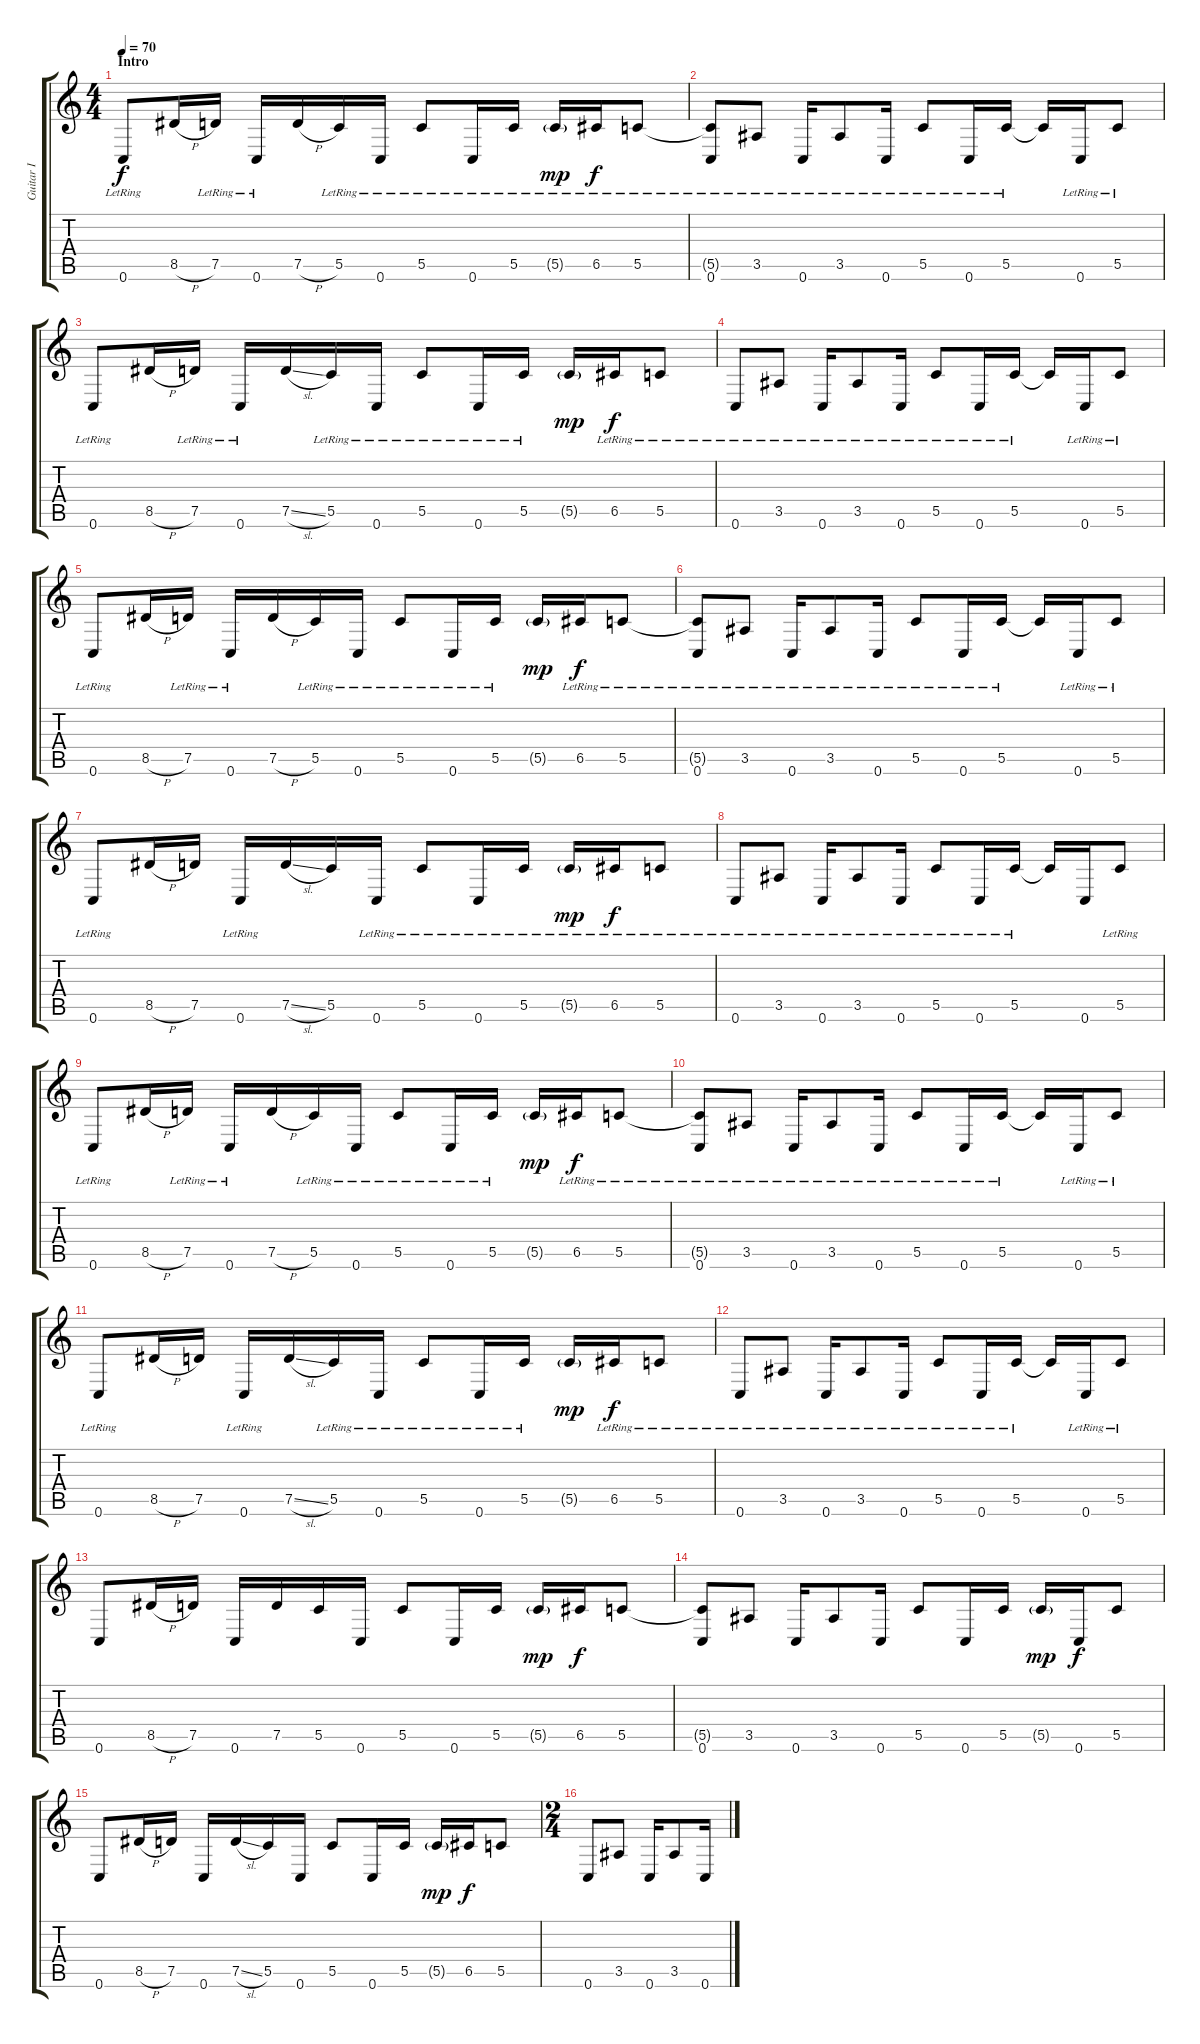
\track ("Guitar I" "Guitar I") {instrument electricguitarclean}
\staff {score tabs}
\tuning (D4 A3 F3 C3 G2 C2) {hide}
\ts (4 4)
\section ("" "Intro")
\tempo 70
\clef g2
\ks c
0.6{lr}.8{dy f instrument electricguitarclean} 8.5{h}.16 7.5{lr}.16 0.6{lr}.16 7.5{h}.16 5.5{lr}.16 0.6{lr}.16 5.5{lr}.8 0.6{lr}.16 5.5{lr}.16 5.5{g lr}.16{dy mp} 6.5{lr}.16{dy f} 5.5{lr}.8 |
(5.5{t} 0.6{lr}).8 3.5{lr}.8 0.6{lr}.16 3.5{lr}.8 0.6{lr}.16 5.5{lr}.8 0.6{lr}.16 5.5{lr}.16 5.5{t}.16 0.6{lr}.16 5.5{lr}.8 |
0.6{lr}.8 8.5{h}.16 7.5{lr}.16 0.6{lr}.16 7.5{sl}.16 5.5{lr}.16 0.6{lr}.16 5.5{lr}.8 0.6{lr}.16 5.5{lr}.16 5.5{g}.16{dy mp} 6.5{lr}.16{dy f} 5.5{lr}.8 |
0.6{lr}.8 3.5{lr}.8 0.6{lr}.16 3.5{lr}.8 0.6{lr}.16 5.5{lr}.8 0.6{lr}.16 5.5{lr}.16 5.5{t}.16 0.6{lr}.16 5.5{lr}.8 |
0.6{lr}.8 8.5{h}.16 7.5{lr}.16 0.6{lr}.16 7.5{h}.16 5.5{lr}.16 0.6{lr}.16 5.5{lr}.8 0.6{lr}.16 5.5{lr}.16 5.5{g}.16{dy mp} 6.5{lr}.16{dy f} 5.5{lr}.8 |
(5.5{t} 0.6{lr}).8 3.5{lr}.8 0.6{lr}.16 3.5{lr}.8 0.6{lr}.16 5.5{lr}.8 0.6{lr}.16 5.5{lr}.16 5.5{t}.16 0.6{lr}.16 5.5{lr}.8 |
0.6{lr}.8 8.5{h}.16 7.5.16 0.6{lr}.16 7.5{sl}.16 5.5.16 0.6{lr}.16 5.5{lr}.8 0.6{lr}.16 5.5{lr}.16 5.5{g lr}.16{dy mp} 6.5{lr}.16{dy f} 5.5{lr}.8 |
0.6{lr}.8 3.5{lr}.8 0.6{lr}.16 3.5{lr}.8 0.6{lr}.16 5.5{lr}.8 0.6{lr}.16 5.5{lr}.16 5.5{t}.16 0.6.16 5.5{lr}.8 |
0.6{lr}.8 8.5{h}.16 7.5{lr}.16 0.6{lr}.16 7.5{h}.16 5.5{lr}.16 0.6{lr}.16 5.5{lr}.8 0.6{lr}.16 5.5{lr}.16 5.5{g}.16{dy mp} 6.5{lr}.16{dy f} 5.5{lr}.8 |
(5.5{t} 0.6{lr}).8 3.5{lr}.8 0.6{lr}.16 3.5{lr}.8 0.6{lr}.16 5.5{lr}.8 0.6{lr}.16 5.5{lr}.16 5.5{t}.16 0.6{lr}.16 5.5{lr}.8 |
0.6{lr}.8 8.5{h}.16 7.5.16 0.6{lr}.16 7.5{sl}.16 5.5{lr}.16 0.6{lr}.16 5.5{lr}.8 0.6{lr}.16 5.5{lr}.16 5.5{g}.16{dy mp} 6.5{lr}.16{dy f} 5.5{lr}.8 |
0.6{lr}.8 3.5{lr}.8 0.6{lr}.16 3.5{lr}.8 0.6{lr}.16 5.5{lr}.8 0.6{lr}.16 5.5{lr}.16 5.5{t}.16 0.6{lr}.16 5.5{lr}.8 |
0.6.8 8.5{h}.16 7.5.16 0.6.16 7.5.16 5.5.16 0.6.16 5.5.8 0.6.16 5.5.16 5.5{g}.16{dy mp} 6.5.16{dy f} 5.5.8 |
(5.5{t} 0.6).8 3.5.8 0.6.16 3.5.8 0.6.16 5.5.8 0.6.16 5.5.16 5.5{g}.16{dy mp} 0.6.16{dy f} 5.5.8 |
0.6.8 8.5{h}.16 7.5.16 0.6.16 7.5{sl}.16 5.5.16 0.6.16 5.5.8 0.6.16 5.5.16 5.5{g}.16{dy mp} 6.5.16{dy f} 5.5.8 |
\ts (2 4)
0.6.8 3.5.8 0.6.16 3.5.8 0.6.16
